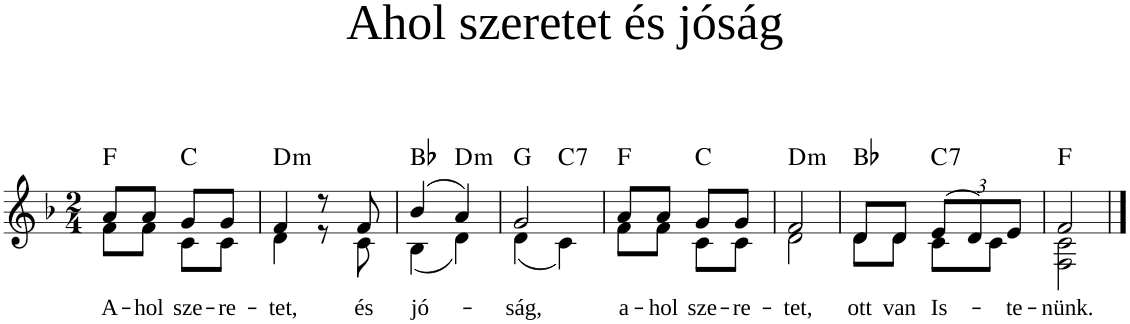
**kern	**text	**harte
*part1	*part1	*part1
*staff1	*staff1	*
*I"Voice	*	*
*I'Vo.	*	*
*clefG2	*	*
*k[b-]	*	*
*M2/4	*	*
=1	=1	=1
!	!LO:LY:b	!
*^	*	*
8a/L	8f\L	A-	F:maj
!	!	!LO:LY:b	!
8a/J	8f\J	-hol	.
!	!	!LO:LY:b	!
8g/L	8c\L	sze-	C:maj
!	!	!LO:LY:b	!
8g/J	8c\J	-re-	.
=2	=2	=2	=2
!	!	!LO:LY:b	!LO:H:kt=m
4f/	4d\	-tet,	D:min
8r	8r	.	.
!	!	!LO:LY:b	!
8f/	8c\	és	.
=3	=3	=3	=3
!	!	!LO:LY:b	!
(4b-/	(4B-\	jó-	Bb:maj
!	!	!	!LO:H:kt=m
4a/)	4d\)	.	D:min
=4	=4	=4	=4
!	!	!LO:LY:b	!
2g/	(4d\	-ság,	G:maj
!	!	!	!LO:H:kt=7
.	4c\)	.	C:7
=5	=5	=5	=5
!	!	!LO:LY:b	!
8a/L	8f\L	a-	F:maj
!	!	!LO:LY:b	!
8a/J	8f\J	-hol	.
!	!	!LO:LY:b	!
8g/L	8c\L	sze-	C:maj
!	!	!LO:LY:b	!
8g/J	8c\J	-re-	.
=6	=6	=6	=6
!	!	!LO:LY:b	!LO:H:kt=m
2f/	2d\	-tet,	D:min
=7	=7	=7	=7
!	!	!LO:LY:b	!
8d/L	8d\L	ott	Bb:maj
!	!	!LO:LY:b	!
8d/J	8d\J	van	.
*Xbrackettup	*	*	*
!	!	!LO:LY:b	!LO:H:kt=7
(12e/L	8c\L	Is-	C:7
12d/)	.	.	.
.	8c\J	.	.
!	!	!LO:LY:b	!
12e/J	.	-te-	.
=8	=8	=8	=8
!	!	!LO:LY:b	!
2f/	2F\ 2c\	-nünk.	F:maj
*v	*v	*	*
==	==	==
*-	*-	*-
